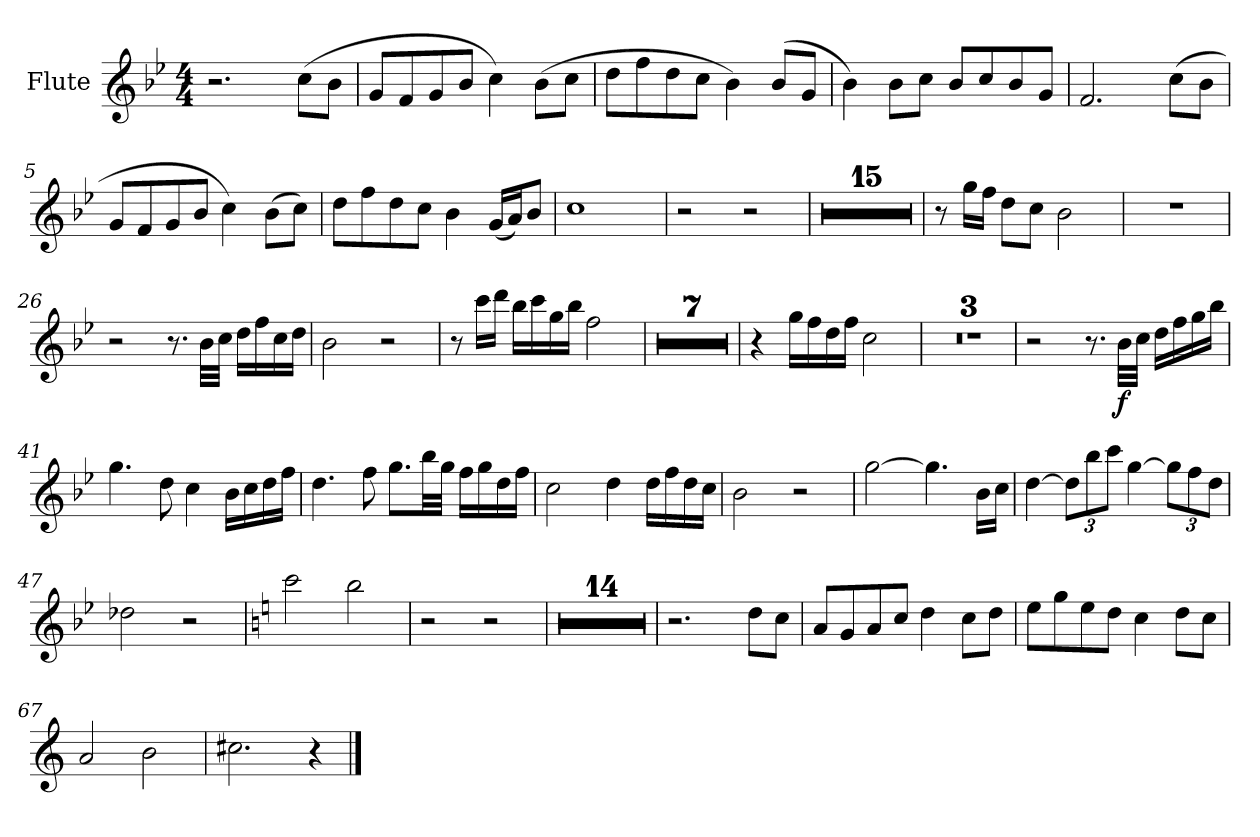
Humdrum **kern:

**kern	**dynam
*part1	*part1
*staff1	*staff1
*I"Flute	*
*I'Fl.	*
*clefG2	*
*k[b-e-]	*
*M4/4	*
=	=
2.r	.
(8cc\L	.
8b-\J	.
=1	=1
8g/L	.
8f/	.
8g/	.
8b-/J	.
4cc\)	.
(8b-\L	.
8cc\J	.
=2	=2
8dd\L	.
8ff\	.
8dd\	.
8cc\J	.
4b-\)	.
(8b-/L	.
8g/J	.
=3	=3
4b-\)	.
8b-\L	.
8cc\J	.
8b-/L	.
8cc/	.
8b-/	.
8g/J	.
=4	=4
2.f/	.
(8cc\L	.
8b-\J	.
=5	=5
8g/L	.
8f/	.
8g/	.
8b-/J	.
4cc\)	.
(8b-\L	.
8cc\J)	.
!!LO:LB:g=z
=6	=6
8dd\L	.
8ff\	.
8dd\	.
8cc\J	.
4b-\	.
(16g/LL	.
16a/J)	.
8b-/J	.
=7	=7
1cc	.
=8	=8
2r	.
2r	.
=9	=9
1r	.
=10	=10
1r	.
=11	=11
1r	.
=12	=12
1r	.
=13	=13
1r	.
=14	=14
1r	.
=15	=15
1r	.
=16	=16
1r	.
=17	=17
1r	.
=18	=18
1r	.
=19	=19
1r	.
=20	=20
1r	.
!!LO:LB:g=z
=21	=21
1r	.
=22	=22
1r	.
=23	=23
1r	.
=24	=24
8r	.
16gg\LL	.
16ff\JJ	.
8dd\L	.
8cc\J	.
2b-\	.
=25	=25
1r	.
=26	=26
2r	.
8.r	.
32b-\LLL	.
32cc\JJJ	.
16dd\LL	.
16ff\	.
16cc\	.
16dd\JJ	.
=27	=27
2b-\	.
2r	.
=28	=28
8r	.
16ccc\LL	.
16ddd\JJ	.
16bb-\LL	.
16ccc\	.
16gg\	.
16bb-\JJ	.
2ff\	.
=29	=29
1r	.
=30	=30
1r	.
!!LO:LB:g=z
=31	=31
1r	.
=32	=32
1r	.
=33	=33
1r	.
=34	=34
1r	.
=35	=35
1r	.
=36	=36
4r	.
16gg\LL	.
16ff\	.
16dd\	.
16ff\JJ	.
2cc\	.
=37	=37
1r	.
=38	=38
1r	.
=39	=39
1r	.
=40	=40
2r	.
8.r	.
!	!LO:DY:b
32b-\LLL	f
32cc\JJJ	.
16dd\LL	.
16ff\	.
16gg\	.
16bb-\JJ	.
=41	=41
4.gg\	.
8dd\	.
4cc\	.
16b-\LL	.
16cc\	.
16dd\	.
16ff\JJ	.
!!LO:LB:g=z
=42	=42
4.dd\	.
8ff\	.
8.gg\L	.
32bb-\LL	.
32gg\JJJ	.
16ff\LL	.
16gg\	.
16dd\	.
16ff\JJ	.
=43	=43
2cc\	.
4dd\	.
16dd\LL	.
16ff\	.
16dd\	.
16cc\JJ	.
=44	=44
2b-\	.
2r	.
=45	=45
[2gg\	.
4.gg\]	.
16b-\LL	.
16cc\JJ	.
=46	=46
[4dd\	.
*Xbrackettup	*
12dd\L]	.
12bb-\	.
12ccc\J	.
[4gg\	.
12gg\L]	.
12ff\	.
12dd\J	.
=47	=47
2dd-X\	.
2r	.
=48	=48
*k[]	*
2ccc\	.
2bb\	.
!!LO:LB:g=z
=49	=49
2r	.
2r	.
=50	=50
1r	.
=51	=51
1r	.
=52	=52
1r	.
=53	=53
1r	.
=54	=54
1r	.
=55	=55
1r	.
=56	=56
1r	.
=57	=57
1r	.
=58	=58
1r	.
=59	=59
1r	.
=60	=60
1r	.
=61	=61
1r	.
=62	=62
1r	.
=63	=63
1r	.
=64	=64
2.r	.
8dd\L	.
8cc\J	.
!!LO:LB:g=z
=65	=65
8a/L	.
8g/	.
8a/	.
8cc/J	.
4dd\	.
8cc\L	.
8dd\J	.
=66	=66
8ee\L	.
8gg\	.
8ee\	.
8dd\J	.
4cc\	.
8dd\L	.
8cc\J	.
=67	=67
2a/	.
2b\	.
=68	=68
2.cc#X\	.
4r	.
==	==
*-	*-
